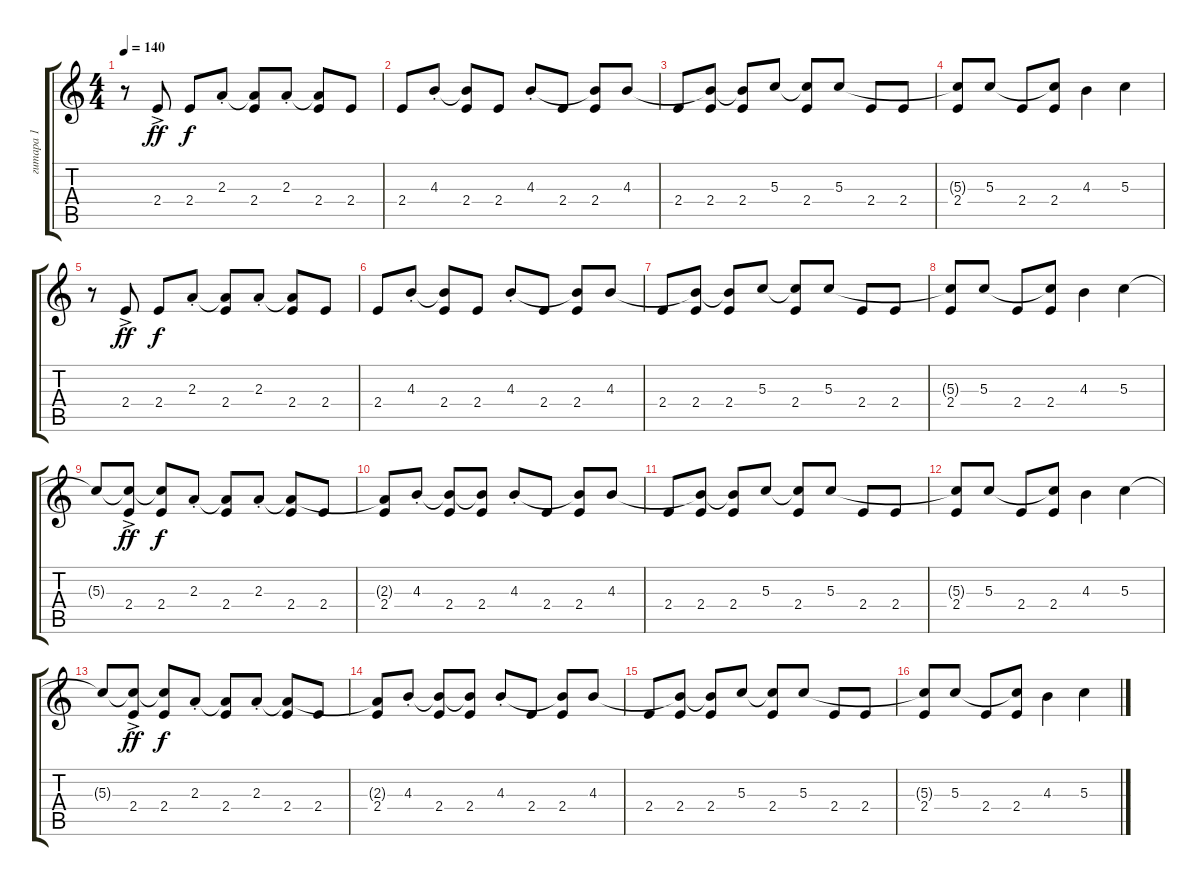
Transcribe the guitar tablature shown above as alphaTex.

\track ("гитара 1" "гитара 1") {instrument electricguitarclean bank 50}
\staff {score tabs}
\tuning (E4 B3 G3 D3 A2 E2) {hide}
\ts (4 4)
\tempo 140
\clef g2
\ks c
r.8{dy f} 2.4{ac}.8{dy ff} 2.4.8{dy f} 2.3{st}.8 (2.3{t} 2.4).8 2.3{st}.8 (2.3{t} 2.4).8 2.4.8 |
2.4.8 4.3{st}.8 (4.3{t} 2.4).8 2.4.8 4.3{st}.8 2.4.8 (4.3{t} 2.4).8 4.3.8 |
2.4.8 (4.3{t} 2.4).8 (4.3{t} 2.4).8 5.3.8 (5.3{t} 2.4).8 5.3.8 2.4.8 2.4.8 |
(5.3{t} 2.4).8 5.3.8 2.4.8 (5.3{t} 2.4).8 4.3.4 5.3.4 |
r.8 2.4{ac}.8{dy ff} 2.4.8{dy f} 2.3{st}.8 (2.3{t} 2.4).8 2.3{st}.8 (2.3{t} 2.4).8 2.4.8 |
2.4.8 4.3{st}.8 (4.3{t} 2.4).8 2.4.8 4.3{st}.8 2.4.8 (4.3{t} 2.4).8 4.3.8 |
2.4.8 (4.3{t} 2.4).8 (4.3{t} 2.4).8 5.3.8 (5.3{t} 2.4).8 5.3.8 2.4.8 2.4.8 |
(5.3{t} 2.4).8 5.3.8 2.4.8 (5.3{t} 2.4).8 4.3.4 5.3.4 |
5.3{t}.8 (5.3{t} 2.4{ac}).8{dy ff} (5.3{t} 2.4).8{dy f} 2.3{st}.8 (2.3{t} 2.4).8 2.3{st}.8 (2.3{t} 2.4).8 2.4.8 |
(2.3{t} 2.4).8 4.3{st}.8 (4.3{t} 2.4).8 (4.3{t} 2.4).8 4.3{st}.8 2.4.8 (4.3{t} 2.4).8 4.3.8 |
2.4.8 (4.3{t} 2.4).8 (4.3{t} 2.4).8 5.3.8 (5.3{t} 2.4).8 5.3.8 2.4.8 2.4.8 |
(5.3{t} 2.4).8 5.3.8 2.4.8 (5.3{t} 2.4).8 4.3.4 5.3.4 |
5.3{t}.8 (5.3{t} 2.4{ac}).8{dy ff} (5.3{t} 2.4).8{dy f} 2.3{st}.8 (2.3{t} 2.4).8 2.3{st}.8 (2.3{t} 2.4).8 2.4.8 |
(2.3{t} 2.4).8 4.3{st}.8 (4.3{t} 2.4).8 (4.3{t} 2.4).8 4.3{st}.8 2.4.8 (4.3{t} 2.4).8 4.3.8 |
2.4.8 (4.3{t} 2.4).8 (4.3{t} 2.4).8 5.3.8 (5.3{t} 2.4).8 5.3.8 2.4.8 2.4.8 |
(5.3{t} 2.4).8 5.3.8 2.4.8 (5.3{t} 2.4).8 4.3.4 5.3.4
